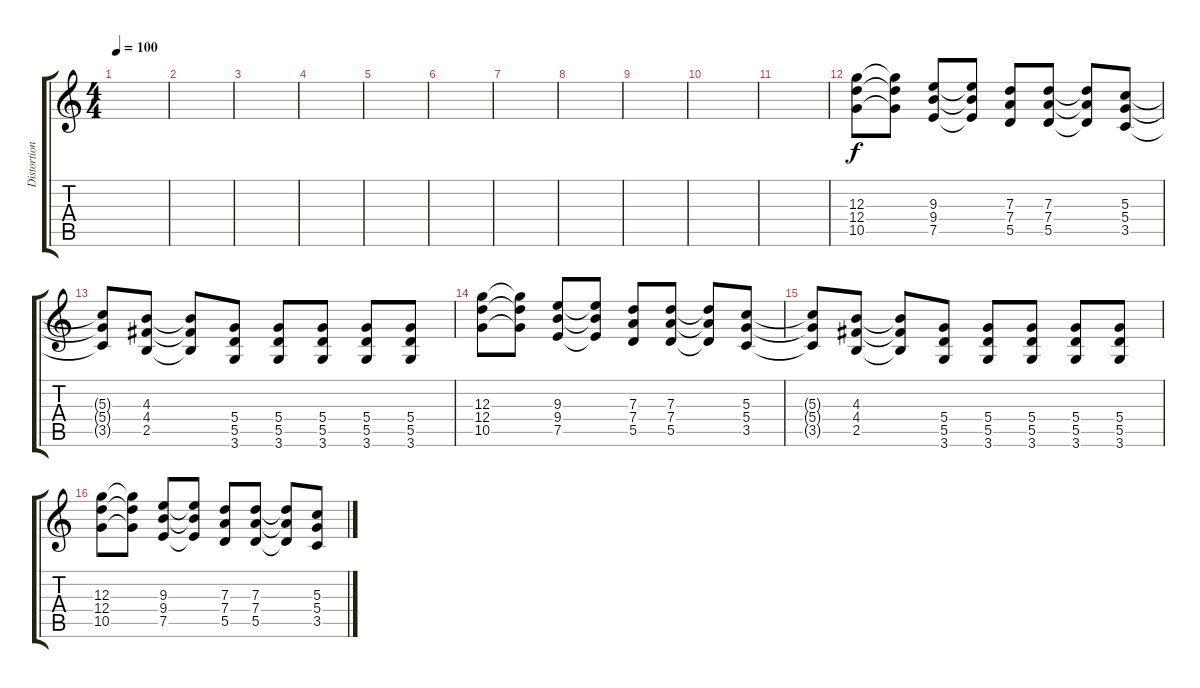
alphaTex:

\track ("Distortion" "Distortion") {instrument distortionguitar}
\staff {score tabs}
\tuning (E4 B3 G3 D3 A2 E2) {hide}
\ts (4 4)
\tempo 100
\clef g2
\ks c
|
|
|
|
|
|
|
|
|
|
|
(12.3 12.4 10.5).8 (12.3{t} 12.4{t} 10.5{t}).8 (9.3 9.4 7.5).8 (9.3{t} 9.4{t} 7.5{t}).8 (7.3 7.4 5.5).8 (7.3 7.4 5.5).8 (7.3{t} 7.4{t} 5.5{t}).8 (5.3 5.4 3.5).8 |
(5.3{t} 5.4{t} 3.5{t}).8 (4.3 4.4 2.5).8 (4.3{t} 4.4{t} 2.5{t}).8 (5.4 5.5 3.6).8 (5.4 5.5 3.6).8 (5.4 5.5 3.6).8 (5.4 5.5 3.6).8 (5.4 5.5 3.6).8 |
(12.3 12.4 10.5).8 (12.3{t} 12.4{t} 10.5{t}).8 (9.3 9.4 7.5).8 (9.3{t} 9.4{t} 7.5{t}).8 (7.3 7.4 5.5).8 (7.3 7.4 5.5).8 (7.3{t} 7.4{t} 5.5{t}).8 (5.3 5.4 3.5).8 |
(5.3{t} 5.4{t} 3.5{t}).8 (4.3 4.4 2.5).8 (4.3{t} 4.4{t} 2.5{t}).8 (5.4 5.5 3.6).8 (5.4 5.5 3.6).8 (5.4 5.5 3.6).8 (5.4 5.5 3.6).8 (5.4 5.5 3.6).8 |
(12.3 12.4 10.5).8 (12.3{t} 12.4{t} 10.5{t}).8 (9.3 9.4 7.5).8 (9.3{t} 9.4{t} 7.5{t}).8 (7.3 7.4 5.5).8 (7.3 7.4 5.5).8 (7.3{t} 7.4{t} 5.5{t}).8 (5.3 5.4 3.5).8
